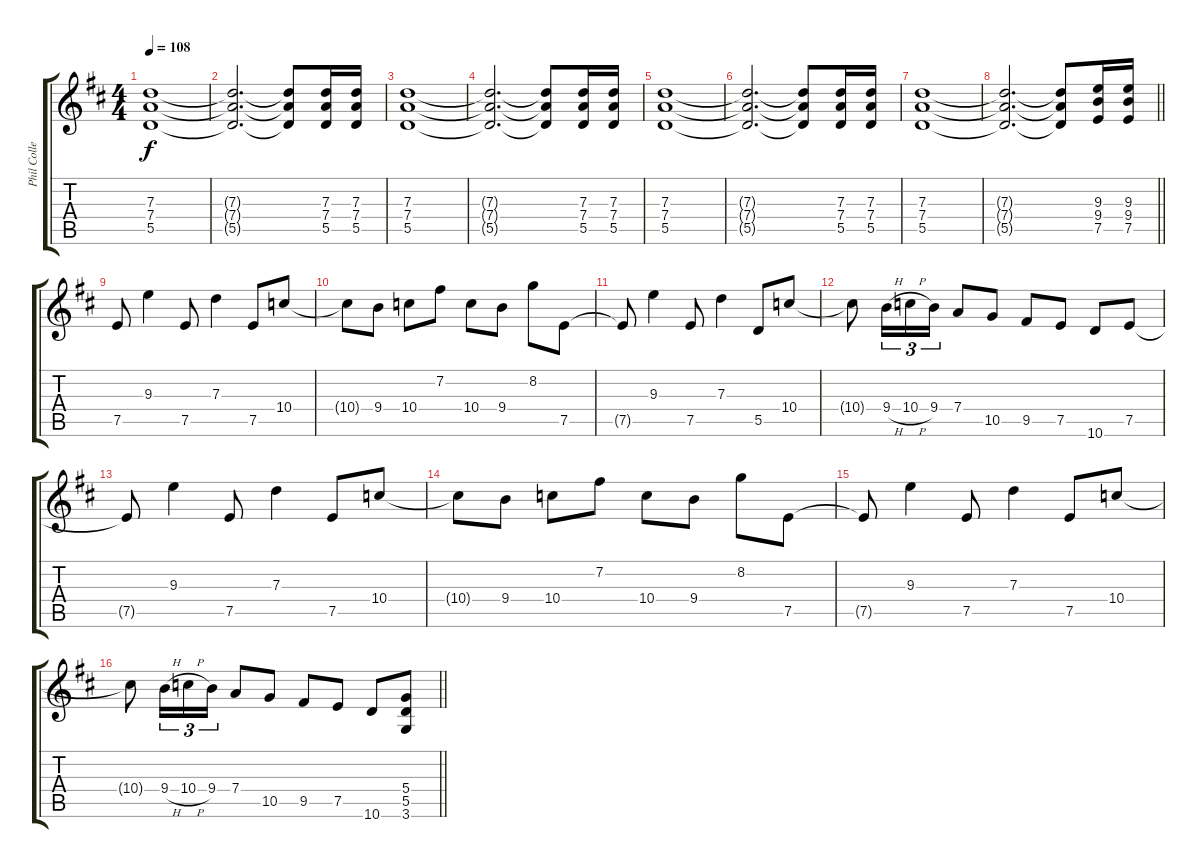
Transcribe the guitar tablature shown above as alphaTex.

\track ("Phil Collen" "Phil Colle") {instrument distortionguitar}
\staff {score tabs}
\tuning (E4 B3 G3 D3 A2 E2) {hide}
\ts (4 4)
\tempo 108
\clef g2
\ks d
(7.3 7.4 5.5).1{dy f} |
(7.3{t} 7.4{t} 5.5{t}).2{d} (7.3{t} 7.4{t} 5.5{t}).8 (7.3 7.4 5.5).16 (7.3 7.4 5.5).16 |
(7.3 7.4 5.5).1 |
(7.3{t} 7.4{t} 5.5{t}).2{d} (7.3{t} 7.4{t} 5.5{t}).8 (7.3 7.4 5.5).16 (7.3 7.4 5.5).16 |
(7.3 7.4 5.5).1 |
(7.3{t} 7.4{t} 5.5{t}).2{d} (7.3{t} 7.4{t} 5.5{t}).8 (7.3 7.4 5.5).16 (7.3 7.4 5.5).16 |
(7.3 7.4 5.5).1 |
\barLineRight lightlight
(7.3{t} 7.4{t} 5.5{t}).2{d} (7.3{t} 7.4{t} 5.5{t}).8 (9.3 9.4 7.5).16 (9.3 9.4 7.5).16 |
7.5.8 9.3.4 7.5.8 7.3.4 7.5.8 10.4.8 |
10.4{t}.8 9.4.8 10.4.8 7.2.8 10.4.8 9.4.8 8.2.8 7.5.8 |
7.5{t}.8 9.3.4 7.5.8 7.3.4 5.5.8 10.4.8 |
10.4{t}.8 9.4{h}.16{tu (3 2)} 10.4{h}.16{tu (3 2)} 9.4.16{tu (3 2)} 7.4.8 10.5.8 9.5.8 7.5.8 10.6.8 7.5.8 |
7.5{t}.8 9.3.4 7.5.8 7.3.4 7.5.8 10.4.8 |
10.4{t}.8 9.4.8 10.4.8 7.2.8 10.4.8 9.4.8 8.2.8 7.5.8 |
7.5{t}.8 9.3.4 7.5.8 7.3.4 7.5.8 10.4.8 |
\barLineRight lightlight
10.4{t}.8 9.4{h}.16{tu (3 2)} 10.4{h}.16{tu (3 2)} 9.4.16{tu (3 2)} 7.4.8 10.5.8 9.5.8 7.5.8 10.6.8 (5.4 5.5 3.6).8
